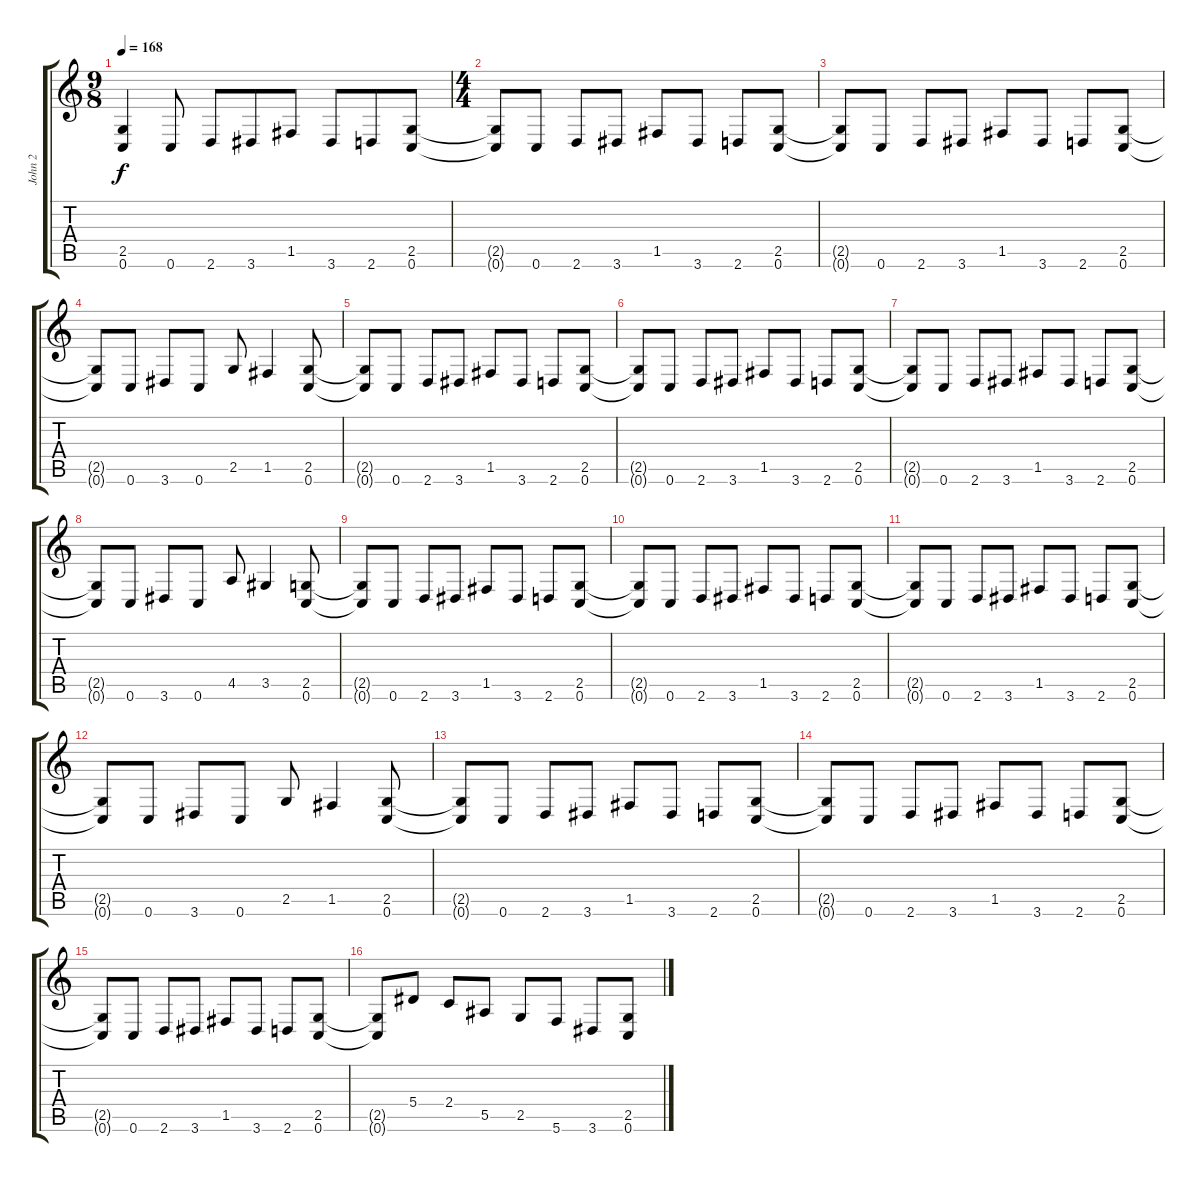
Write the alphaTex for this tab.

\track ("John 2" "John 2") {instrument distortionguitar}
\staff {score tabs}
\tuning (C4 G3 Eb3 Bb2 F2 C2) {hide}
\ts (9 8)
\tempo 168
\clef g2
\ks c
(2.5 0.6).4{dy f} 0.6.8 2.6.8 3.6.8 1.5.8 3.6.8 2.6.8 (2.5 0.6).8 |
\ts (4 4)
(2.5{t} 0.6{t}).8 0.6.8 2.6.8 3.6.8 1.5.8 3.6.8 2.6.8 (2.5 0.6).8 |
(2.5{t} 0.6{t}).8 0.6.8 2.6.8 3.6.8 1.5.8 3.6.8 2.6.8 (2.5 0.6).8 |
(2.5{t} 0.6{t}).8 0.6.8 3.6.8 0.6.8 2.5.8 1.5.4 (2.5 0.6).8 |
(2.5{t} 0.6{t}).8 0.6.8 2.6.8 3.6.8 1.5.8 3.6.8 2.6.8 (2.5 0.6).8 |
(2.5{t} 0.6{t}).8 0.6.8 2.6.8 3.6.8 1.5.8 3.6.8 2.6.8 (2.5 0.6).8 |
(2.5{t} 0.6{t}).8 0.6.8 2.6.8 3.6.8 1.5.8 3.6.8 2.6.8 (2.5 0.6).8 |
(2.5{t} 0.6{t}).8 0.6.8 3.6.8 0.6.8 4.5.8 3.5.4 (2.5 0.6).8 |
(2.5{t} 0.6{t}).8 0.6.8 2.6.8 3.6.8 1.5.8 3.6.8 2.6.8 (2.5 0.6).8 |
(2.5{t} 0.6{t}).8 0.6.8 2.6.8 3.6.8 1.5.8 3.6.8 2.6.8 (2.5 0.6).8 |
(2.5{t} 0.6{t}).8 0.6.8 2.6.8 3.6.8 1.5.8 3.6.8 2.6.8 (2.5 0.6).8 |
(2.5{t} 0.6{t}).8 0.6.8 3.6.8 0.6.8 2.5.8 1.5.4 (2.5 0.6).8 |
(2.5{t} 0.6{t}).8 0.6.8 2.6.8 3.6.8 1.5.8 3.6.8 2.6.8 (2.5 0.6).8 |
(2.5{t} 0.6{t}).8 0.6.8 2.6.8 3.6.8 1.5.8 3.6.8 2.6.8 (2.5 0.6).8 |
(2.5{t} 0.6{t}).8 0.6.8 2.6.8 3.6.8 1.5.8 3.6.8 2.6.8 (2.5 0.6).8 |
(2.5{t} 0.6{t}).8 5.4.8 2.4.8 5.5.8 2.5.8 5.6.8 3.6.8 (2.5 0.6).8
